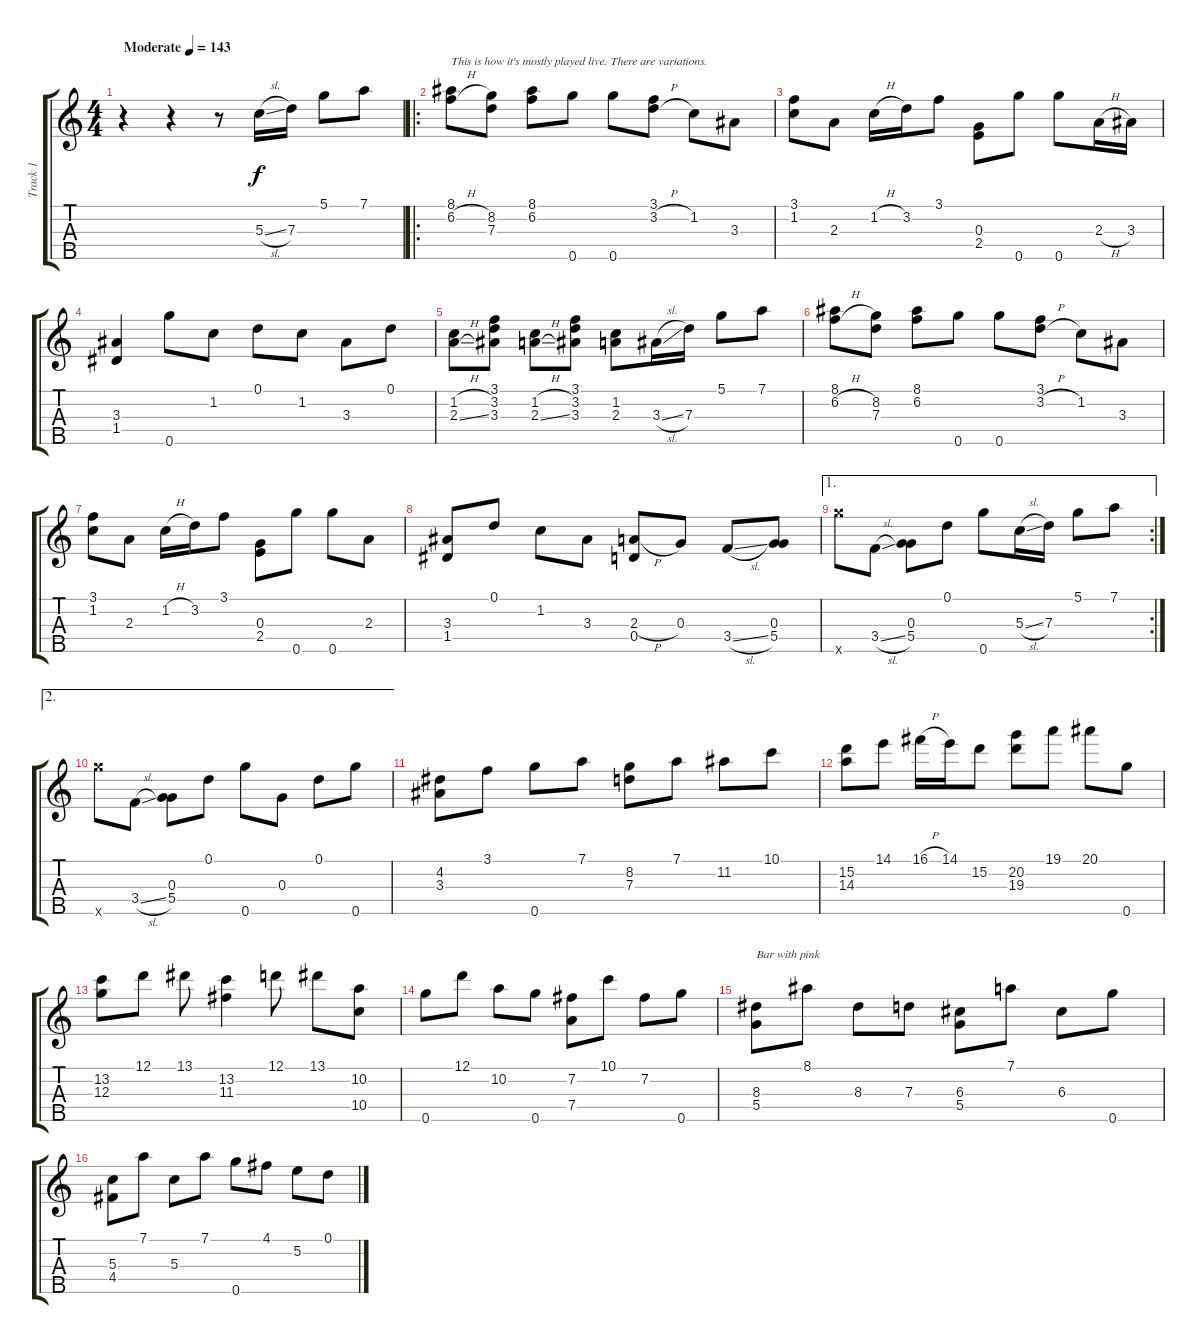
\track ("Track 1" "Track 1") {instrument acousticguitarsteel}
\staff {score tabs}
\tuning (D4 B3 G3 D3 G4) {hide}
\ts (4 4)
\tempo (143 "Moderate")
\clef g2
\ks c
r.4{dy f instrument acousticguitarsteel} r.4 r.8 5.3{sl}.16 7.3.16 5.1.8 7.1.8 |
\ro
(8.1 6.2{h}).8{txt "This is how it's mostly played live. There are variations."} (8.2 7.3).8 (8.1 6.2).8 0.5.8 0.5.8 (3.1 3.2{h}).8 1.2.8 3.3.8 |
(3.1 1.2).8 2.3.8 1.2{h}.16 3.2.16 3.1.8 (0.3 2.4).8 0.5.8 0.5.8 2.3{h}.16 3.3.16 |
(3.3 1.4).4 0.5.8 1.2.8 0.1.8 1.2.8 3.3.8 0.1.8 |
(1.2{h} 2.3{sl}).8 (3.1 3.2 3.3).8 (1.2{h} 2.3{sl}).8 (3.1 3.2 3.3).8 (1.2 2.3).8 3.3{sl}.16 7.3.16 5.1.8 7.1.8 |
(8.1 6.2{h}).8 (8.2 7.3).8 (8.1 6.2).8 0.5.8 0.5.8 (3.1 3.2{h}).8 1.2.8 3.3.8 |
(3.1 1.2).8 2.3.8 1.2{h}.16 3.2.16 3.1.8 (0.3 2.4).8 0.5.8 0.5.8 2.3.8 |
(3.3 1.4).8 0.1.8 1.2.8 3.3.8 (2.3{h} 0.4).8 0.3.8 3.4{sl}.8 (0.3 5.4).8 |
\ae 1
\rc 2
0.5{x}.8 3.4{sl}.8 (0.3 5.4).8 0.1.8 0.5.8 5.3{sl}.16 7.3.16 5.1.8 7.1.8 |
\ae 2
0.5{x}.8 3.4{sl}.8 (0.3 5.4).8 0.1.8 0.5.8 0.3.8 0.1.8 0.5.8 |
(4.2 3.3).8 3.1.8 0.5.8 7.1.8 (8.2 7.3).8 7.1.8 11.2.8 10.1.8 |
(15.2 14.3).8 14.1.8 16.1{h}.16 14.1.16 15.2.8 (20.2 19.3).8 19.1.8 20.1.8 0.5.8 |
(13.2 12.3).8 12.1.8 13.1.8 (13.2 11.3).4 12.1.8 13.1.8 (10.2 10.4).8 |
0.5.8 12.1.8 10.2.8 0.5.8 (7.2 7.4).8 10.1.8 7.2.8 0.5.8 |
(8.3 5.4).8{txt "Bar with pink"} 8.1.8 8.3.8 7.3.8 (6.3 5.4).8 7.1.8 6.3.8 0.5.8 |
(5.3 4.4).8 7.1.8 5.3.8 7.1.8 0.5.8 4.1.8 5.2.8 0.1.8
